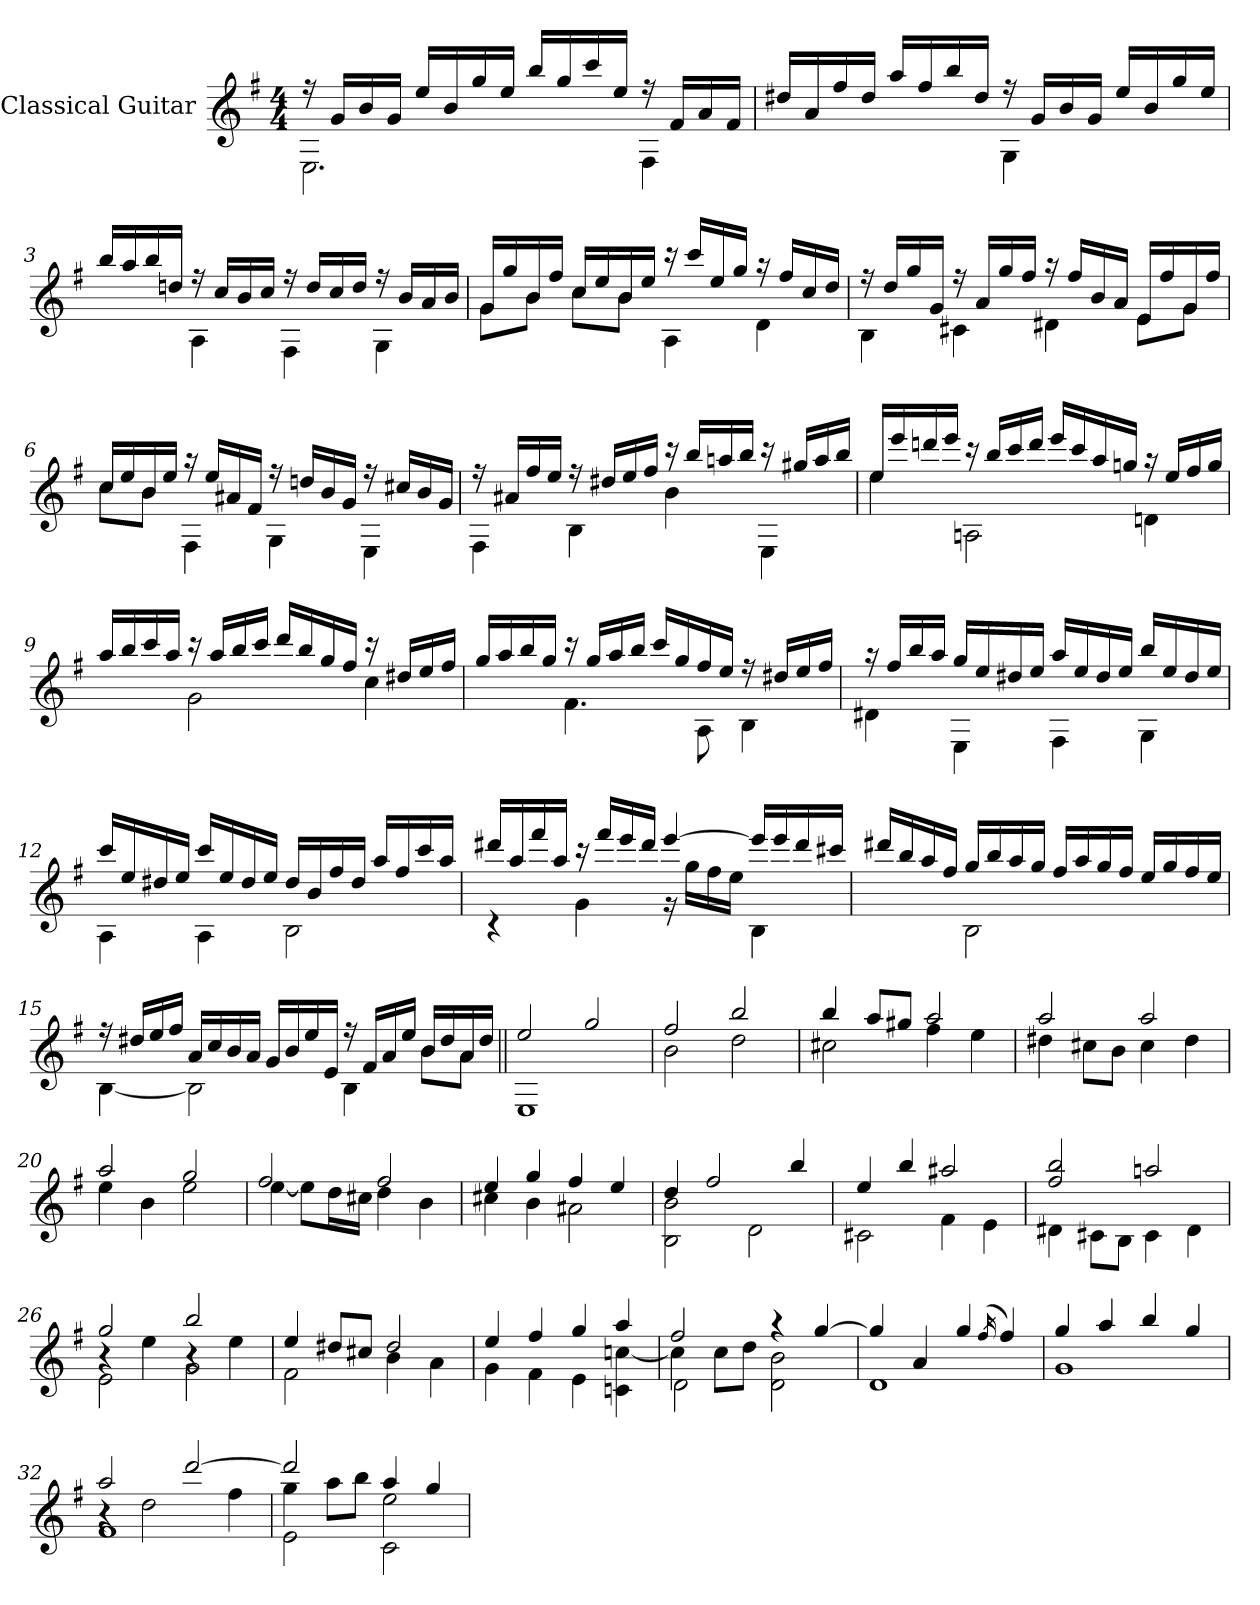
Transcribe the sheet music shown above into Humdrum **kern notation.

**kern
*part1
*staff1
*I"Classical Guitar
!!LO:PB:g=z
*clefG2
*ITrd14c24
*k[f#]
*G:
*M4/4
*MM60
=1
*^
16r	2.EEEi\
16GGi/LL	.
16BBi/	.
16GGi/JJ	.
16Ei/LL	.
16BBi/	.
16Gi/	.
16Ei/JJ	.
16Bi/LL	.
16Gi/	.
16ci/	.
16Ei/JJ	.
16r	4FFF#i\
16FF#i/LL	.
16AAi/	.
16FF#i/JJ	.
=2	=2
16D#Xi/LL	4ryy
16AAi/	.
16F#i/	.
16D#i/JJ	.
16Ai/LL	4ryy
16F#i/	.
16Bi/	.
16D#i/JJ	.
16r	4GGGi\
16GGi/LL	.
16BBi/	.
16GGi/JJ	.
16Ei/LL	4ryy
16BBi/	.
16Gi/	.
16Ei/JJ	.
=3	=3
16Bi/LL	4ryy
16Ai/	.
16Bi/	.
16Dni/JJ	.
16r	4AAAi\
16Ci/LL	.
16BBi/	.
16Ci/JJ	.
16r	4FFF#i\
16Di/LL	.
16Ci/	.
16Di/JJ	.
16r	4GGGi\
16BBi/LL	.
16AAi/	.
16BBi/JJ	.
!!LO:LB:g=z	!!
=4	=4
16GGi/LL	8GGi\L
16Gi/	.
16BBi/	8BBi\J
16F#i/JJ	.
16Ci/LL	8Ci\L
16Ei/	.
16BBi/	8BBi\J
16Ei/JJ	.
16r	4AAAi\
16ci/LL	.
16Ei/	.
16Gi/JJ	.
16r	4DDi\
16F#i/LL	.
16Ci/	.
16Di/JJ	.
=5	=5
16r	4BBBi\
16Di/LL	.
16Gi/	.
16GGi/JJ	.
16r	4CC#Xi\
16AAi/LL	.
16Gi/	.
16F#i/JJ	.
16r	4DD#Xi\
16F#i/LL	.
16BBi/	.
16AAi/JJ	.
16EEi/LL	8EEi\L
16F#i/	.
16GGi/	8GGi\J
16F#i/JJ	.
=6	=6
16Ci/LL	8Ci\L
16Ei/	.
16BBi/	8BBi\J
16Ei/JJ	.
16r	4FFF#i\
16Ei/LL	.
16AA#Xi/	.
16FF#i/JJ	.
16r	4GGGi\
16Dni/LL	.
16BBi/	.
16GGi/JJ	.
16r	4EEEi\
16C#Xi/LL	.
16BBi/	.
16GGi/JJ	.
!!LO:LB:g=z	!!
=7	=7
16r	4FFF#i\
16AA#Xi/LL	.
16F#i/	.
16Ei/JJ	.
16r	4BBBi\
16D#Xi/LL	.
16Ei/	.
16F#i/JJ	.
16r	4BBi\
16Bi/LL	.
16Ani/	.
16Bi/JJ	.
16r	4EEEi\
16G#Xi/LL	.
16Ai/	.
16Bi/JJ	.
=8	=8
16Ei/LL	4Ei\
16ei/	.
16dni/	.
16ei/JJ	.
16r	2AAAni\
16Bi/LL	.
16ci/	.
16di/JJ	.
16ei/LL	.
16ci/	.
16Ai/	.
16Gni/JJ	.
16r	4DDni\
16Ei/LL	.
16F#i/	.
16Gi/JJ	.
!!LO:LB:g=z	!!
=9	=9
16Ai/LL	4ryy
16Bi/	.
16ci/	.
16Ai/JJ	.
16r	2GGi\
16Ai/LL	.
16Bi/	.
16ci/JJ	.
16di/LL	.
16Bi/	.
16Gi/	.
16F#i/JJ	.
16r	4Ci\
16D#Xi/LL	.
16Ei/	.
16F#i/JJ	.
=10	=10
16Gi/LL	4ryy
16Ai/	.
16Bi/	.
16Gi/JJ	.
16r	4.FF#i\
16Gi/LL	.
16Ai/	.
16Bi/JJ	.
16ci/LL	.
16Gi/	.
16F#i/	8AAAi\
16Ei/JJ	.
16r	4BBBi\
16D#Xi/LL	.
16Ei/	.
16F#i/JJ	.
=11	=11
16r	4DD#Xi\
16F#i/LL	.
16Bi/	.
16Ai/JJ	.
16Gi/LL	4EEEi\
16Ei/	.
16D#Xi/	.
16Ei/JJ	.
16Ai/LL	4FFF#i\
16Ei/	.
16D#i/	.
16Ei/JJ	.
16Bi/LL	4GGGi\
16Ei/	.
16D#i/	.
16Ei/JJ	.
!!LO:LB:g=z	!!
=12	=12
16ci/LL	4AAAi\
16Ei/	.
16D#Xi/	.
16Ei/JJ	.
16ci/LL	4AAAi\
16Ei/	.
16D#i/	.
16Ei/JJ	.
16D#i/LL	2BBBi\
16BBi/	.
16F#i/	.
16D#i/JJ	.
16Ai/LL	.
16F#i/	.
16ci/	.
16Ai/JJ	.
=13	=13
16d#Xi/LL	4r
16Ai/	.
16f#i/	.
16Ai/JJ	.
16r	4GGi\
16f#i/LL	.
16ei/	.
16d#i/JJ	.
[>4ei/	16r
.	16Gi\LL
.	16F#i\
.	16Ei\JJ
16ei/LL]	4BBBi\
16ei/	.
16d#i/	.
16c#Xi/JJ	.
!!LO:LB:g=z	!!
=14	=14
16d#Xi/LL	4ryy
16Bi/	.
16Ai/	.
16F#i/JJ	.
16Gi/LL	2BBBi\
16Bi/	.
16Ai/	.
16Gi/JJ	.
16F#i/LL	.
16Ai/	.
16Gi/	.
16F#i/JJ	.
16Ei/LL	4ryy
16Gi/	.
16F#i/	.
16Ei/JJ	.
=15	=15
16r	[<4BBBi\
16D#Xi/LL	.
16Ei/	.
16F#i/JJ	.
16AAi/LL	2BBBi\]
16Ci/	.
16BBi/	.
16AAi/JJ	.
16GGi/LL	.
16BBi/	.
16Ei/	.
16EEi/JJ	.
16r	4BBBi\
16FF#i/LL	.
16AAi/	.
16Ei/JJ	.
16BBi/LL	8BBi\L
16D#i/	.
16AAi/	8AAi\J
16D#i/JJ	.
!!LO:PB:g=z	!!
=16||	=16||
*MM140	*
2Ei/	1EEEi
2Gi/	.
=17	=17
2F#i/	2BBi\
2Bi/	2Di\
=18	=18
4Bi/	2C#Xi\
8Ai/L	.
8G#Xi/J	.
2Ai/	4F#i\
.	4Ei\
=19	=19
2Ai/	4D#Xi\
.	8C#Xi\L
.	8BBi\J
2Ai/	4C#i\
.	4D#i\
=20	=20
2Ai/	4Ei\
.	4BBi\
2Gi/	2Ei\
=21	=21
2F#i/	[<4Ei\
.	8Ei\L]
.	16Di\L
.	16C#Xi\JJ
2F#i/	4Di\
.	4BBi\
!!LO:LB:g=z	!!
=22	=22
4Ei/	4C#Xi\
4Gi/	4BBi\
4F#i/	2AA#Xi\
4Ei/	.
=23	=23
4Di/	2BBBi\ 2BBi
2F#i/	.
.	2DDi\
4Bi/	.
=24	=24
4Ei/	2CC#Xi\
4Bi/	.
2A#Xi/	4FF#i\
.	4EEi\
=25	=25
2F#i/ 2Bi	4DD#Xi\
.	8CC#Xi\L
.	8BBBi\J
2Ani/	4CC#i\
.	4DD#i\
=26	=26
*	*^
2Gi/	4r	2EEi\
.	4Ei\	.
2Bi/	4r	2GGi\
.	4Ei\	.
*	*v	*v
=27	=27
4Ei/	2FF#i\
8D#Xi/L	.
8C#Xi/J	.
2D#i/	4BBi\
.	4AAi\
!!LO:LB:g=z	!!
=28	=28
4Ei/	4GGi\
4F#i/	4FF#i\
4Gi/	4EEi\
4Ai/	4CCni\ [<4Cni
=29	=29
*	*^
2F#i/	4Ci\]	2DDi\
.	8Ci\L	.
.	8Di\J	.
4r	2DDi\ 2BBi	2ryy
[>4Gi/	.	.
*	*v	*v
=30	=30
4Gi/]	1DDi
4AAi/	.
4Gi/	.
(16qF#i/	.
4F#i/)	.
=31	=31
4Gi/	1GGi
4Ai/	.
4Bi/	.
4Gi/	.
=32	=32
*	*^
2Ai/	4r	1FF#i
.	2Di\	.
[>2di/	.	.
.	4F#i\	.
=33	=33	=33
2di/]	4Gi\	2EEi\
.	8Ai\L	.
.	8Bi\J	.
4Ai/	2Ei\	2CCi\
4Gi/	.	.
*v	*v	*v
=
*-
